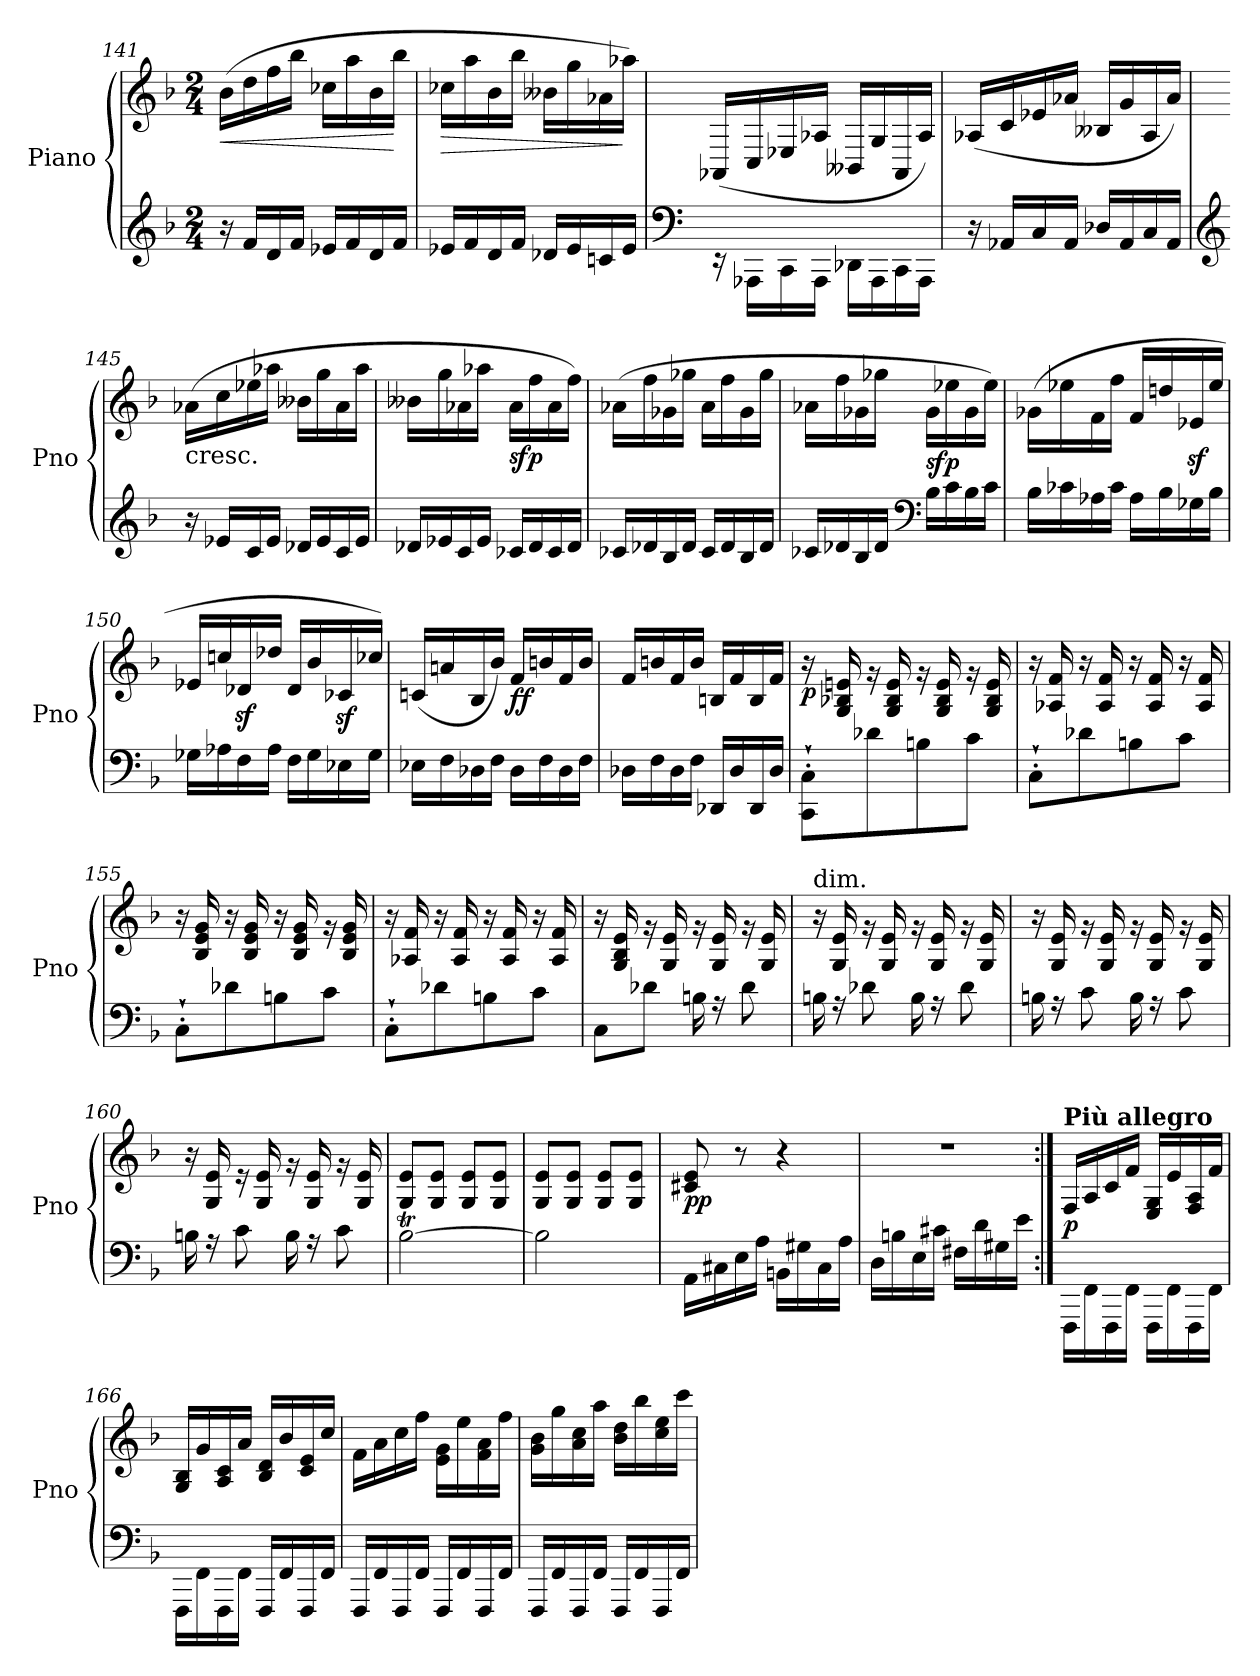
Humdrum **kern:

**kern	**kern	**dynam
*part1	*part1	*part1
*staff2	*staff1	*staff1/2
*I"Piano	*	*
*I'Pno	*	*
!!LO:LB:g=z
*clefG2	*clefG2	*
*k[b-]	*k[b-]	*
*F:	*F:	*
*M2/4	*M2/4	*
=141	=141	=141
!	!	!LO:HP:b
16r	(>16b-\LL	<
16f/LL	16dd\	.
16d/	16ff\	.
16f/JJ	16bb-\JJ	.
16e-X/LL	16cc-X\LL	.
16f/	16aa\	.
16d/	16b-\	.
16f/JJ	16bb-\JJ	[
=142	=142	=142
!	!	!LO:HP:b
16e-X/LL	16cc-X\LL	>
16f/	16aa\	.
16d/	16b-\	.
16f/JJ	16bb-\JJ	.
16d-X/LL	16b--X\LL	.
16e-/	16gg\	.
16cn/	16a-X\	.
16e-/JJ	16aa-X\JJ)	]
=143	=143	=143
*clefF4	*	*
16rEE	(<16AA-X/LL	.
16AAA-X\LL	16C/	.
16CC\	16E-X/	.
16AAA-\JJ	16A-X/JJ	.
16DD-X\LL	16BB--X/LL	.
16AAA-\	16G/	.
16CC\	16AA-/	.
16AAA-\JJ	16A-/JJ)	.
=144	=144	=144
16r	(<16A-X/LL	.
16AA-X/LL	16c/	.
16C/	16e-X/	.
16AA-/JJ	16a-X/JJ	.
16D-X/LL	16B--X/LL	.
16AA-/	16g/	.
16C/	16A-/	.
16AA-/JJ	16a-/JJ)	.
!!LO:LB:g=z
=145	=145	=145
*clefG2	*	*
!	!LO:TX:b:t=cresc.	!
16r	(>16a-X\LL	.
16e-X/LL	16cc\	.
16c/	16ee-X\	.
16e-/JJ	16aa-X\JJ	.
16d-X/LL	16b--X\LL	.
16e-/	16gg\	.
16c/	16a-\	.
16e-/JJ	16aa-\JJ	.
=146	=146	=146
16d-X/LL	16b--X\LL	.
16e-X/	16gg\	.
16c/	16a-X\	.
16e-/JJ	16aa-X\JJ	.
!	!	!LO:DY:b
16c-X/LL	16a-\LL	sfp
16d-/	16ff\	.
16c-/	16a-\	.
16d-/JJ	16ff\JJ)	.
=147	=147	=147
16c-X/LL	(>16a-X\LL	.
16d-X/	16ff\	.
16B-/	16g-X\	.
16d-/JJ	16gg-X\JJ	.
16c-/LL	16a-\LL	.
16d-/	16ff\	.
16B-/	16g-\	.
16d-/JJ	16gg-\JJ	.
!!LO:LB:g=z
=148	=148	=148
16c-X/LL	16a-X\LL	.
16d-X/	16ff\	.
16B-/	16g-X\	.
16d-/JJ	16gg-X\JJ	.
*clefF4	*	*
!	!	!LO:DY:b
16B-\LL	16g-\LL	sfp
16c-\	16ee-X\	.
16B-\	16g-\	.
16c-\JJ	16ee-\JJ)	.
=149	=149	=149
16B-\LL	(>16g-X\LL	.
16c-X\	16ee-X\	.
16A-X\	16f\	.
16c-\JJ	16ff\JJ	.
16A-\LL	16f/LL	.
16B-\	16ddn/	.
16G-X\	16e-Xz</	.
16B-\JJ	16ee-/JJ	.
=150	=150	=150
16G-X\LL	16e-X/LL	.
16A-X\	16ccn/	.
16F\	16d-Xz</	.
16A-\JJ	16dd-X/JJ	.
16F\LL	16d-/LL	.
16G-\	16b-/	.
16E-X\	16c-Xz</	.
16G-\JJ	16cc-X/JJ)	.
=151	=151	=151
16E-X\LL	(<16cn/LL	.
16F\	16an/	.
16D-X\	16B-/	.
16F\JJ	16b-/JJ)	.
!	!	!LO:DY:b
16D-\LL	16f/LL	ff
16F\	16bn/	.
16D-\	16f/	.
16F\JJ	16b/JJ	.
!!LO:PB:g=z
=152	=152	=152
16D-X\LL	16f/LL	.
16F\	16bn/	.
16D-\	16f/	.
16F\JJ	16b/JJ	.
16DD-X/LL	16Bn/LL	.
16D-/	16f/	.
16DD-/	16B/	.
16D-/JJ	16f/JJ	.
=153	=153	=153
!	!	!LO:DY:b
8CC\'` 8C\'`L	16r	p
.	16G/ 16B-X/ 16en/	.
8d-X\	16rg	.
.	16G/ 16B-/ 16e/	.
8Bn\	16rg	.
.	16G/ 16B-/ 16e/	.
8c\J	16rg	.
.	16G/ 16B-/ 16e/	.
=154	=154	=154
8C'`\L	16r	.
.	16A-X/ 16f/	.
8d-X\	16r	.
.	16A-/ 16f/	.
8Bn\	16r	.
.	16A-/ 16f/	.
8c\J	16r	.
.	16A-/ 16f/	.
=155	=155	=155
8C'`\L	16r	.
.	16B-/ 16e/ 16g/	.
8d-X\	16r	.
.	16B-/ 16e/ 16g/	.
8Bn\	16r	.
.	16B-/ 16e/ 16g/	.
8c\J	16rg	.
.	16B-/ 16e/ 16g/	.
!!LO:LB:g=z
=156	=156	=156
8C'`\L	16r	.
.	16A-X/ 16f/	.
8d-X\	16r	.
.	16A-/ 16f/	.
8Bn\	16r	.
.	16A-/ 16f/	.
8c\J	16r	.
.	16A-/ 16f/	.
=157	=157	=157
8C\L	16r	.
.	16G/ 16B-/ 16e/	.
8d-X\J	16rg	.
.	16G/ 16e/	.
16Bn\	16rg	.
16rA	16G/ 16e/	.
8d-\	16rg	.
.	16G/ 16e/	.
=158	=158	=158
!	!LO:TX:a:t=dim.	!
16Bn\	16r	.
16rA	16G/ 16e/	.
8d-X\	16rg	.
.	16G/ 16e/	.
16B\	16rg	.
16rA	16G/ 16e/	.
8d-\	16rg	.
.	16G/ 16e/	.
=159	=159	=159
16Bn\	16r	.
16rA	16G/ 16e/	.
8c\	16rg	.
.	16G/ 16e/	.
16B\	16rg	.
16rA	16G/ 16e/	.
8c\	16rg	.
.	16G/ 16e/	.
!!LO:LB:g=z
=160	=160	=160
16Bn\	16r	.
16rA	16G/ 16e/	.
8c\	16re	.
.	16G/ 16e/	.
16B\	16rg	.
16rA	16G/ 16e/	.
8c\	16rg	.
.	16G/ 16e/	.
=161	=161	=161
[2B-T\	8G/ 8e/L	.
.	8G/ 8e/J	.
.	8G/ 8e/L	.
.	8G/ 8e/J	.
=162	=162	=162
2B-\]	8G/ 8e/L	.
.	8G/ 8e/J	.
.	8G/ 8e/L	.
.	8G/ 8e/J	.
=163	=163	=163
!	!	!LO:DY:b
16AA\LL	8c#X/ 8e/	pp
16C#X\	.	.
16E\	8r	.
16A\JJ	.	.
16BBn\LL	4r	.
16G#X\	.	.
16C#\	.	.
16A\JJ	.	.
=164	=164	=164
16D\LL	2r	.
16Bn\	.	.
16E\	.	.
16c#X\JJ	.	.
16F#X\LL	.	.
16d\	.	.
16G#X\	.	.
16e\JJ	.	.
!!LO:LB:g=z
=165:|!	=165:|!	=165:|!
!	!LO:TX:a:B:t=Più allegro	!
!	!	!LO:DY:a=2
16FFF\LL	16F/LL	p
16FF\	16A/	.
16FFF\	16c/	.
16FF\JJ	16f/JJ	.
16FFF\LL	16E/ 16G/LL	.
16FF\	16e/	.
16FFF\	16F/ 16A/	.
16FF\JJ	16f/JJ	.
=166	=166	=166
16FFF\LL	16G/ 16B-/LL	.
16FF\	16g/	.
16FFF\	16A/ 16c/	.
16FF\JJ	16a/JJ	.
16FFF/LL	16B-/ 16d/LL	.
16FF/	16b-/	.
16FFF/	16c/ 16e/	.
16FF/JJ	16cc/JJ	.
=167	=167	=167
16FFF/LL	16f\LL	.
16FF/	16a\	.
16FFF/	16cc\	.
16FF/JJ	16ff\JJ	.
16FFF/LL	16e\ 16g\LL	.
16FF/	16ee\	.
16FFF/	16f\ 16a\	.
16FF/JJ	16ff\JJ	.
=168	=168	=168
16FFF/LL	16g\ 16b-\LL	.
16FF/	16gg\	.
16FFF/	16a\ 16cc\	.
16FF/JJ	16aa\JJ	.
16FFF/LL	16b-\ 16dd\LL	.
16FF/	16bb-\	.
16FFF/	16cc\ 16ee\	.
16FF/JJ	16ccc\JJ	.
=	=	=
*-	*-	*-
